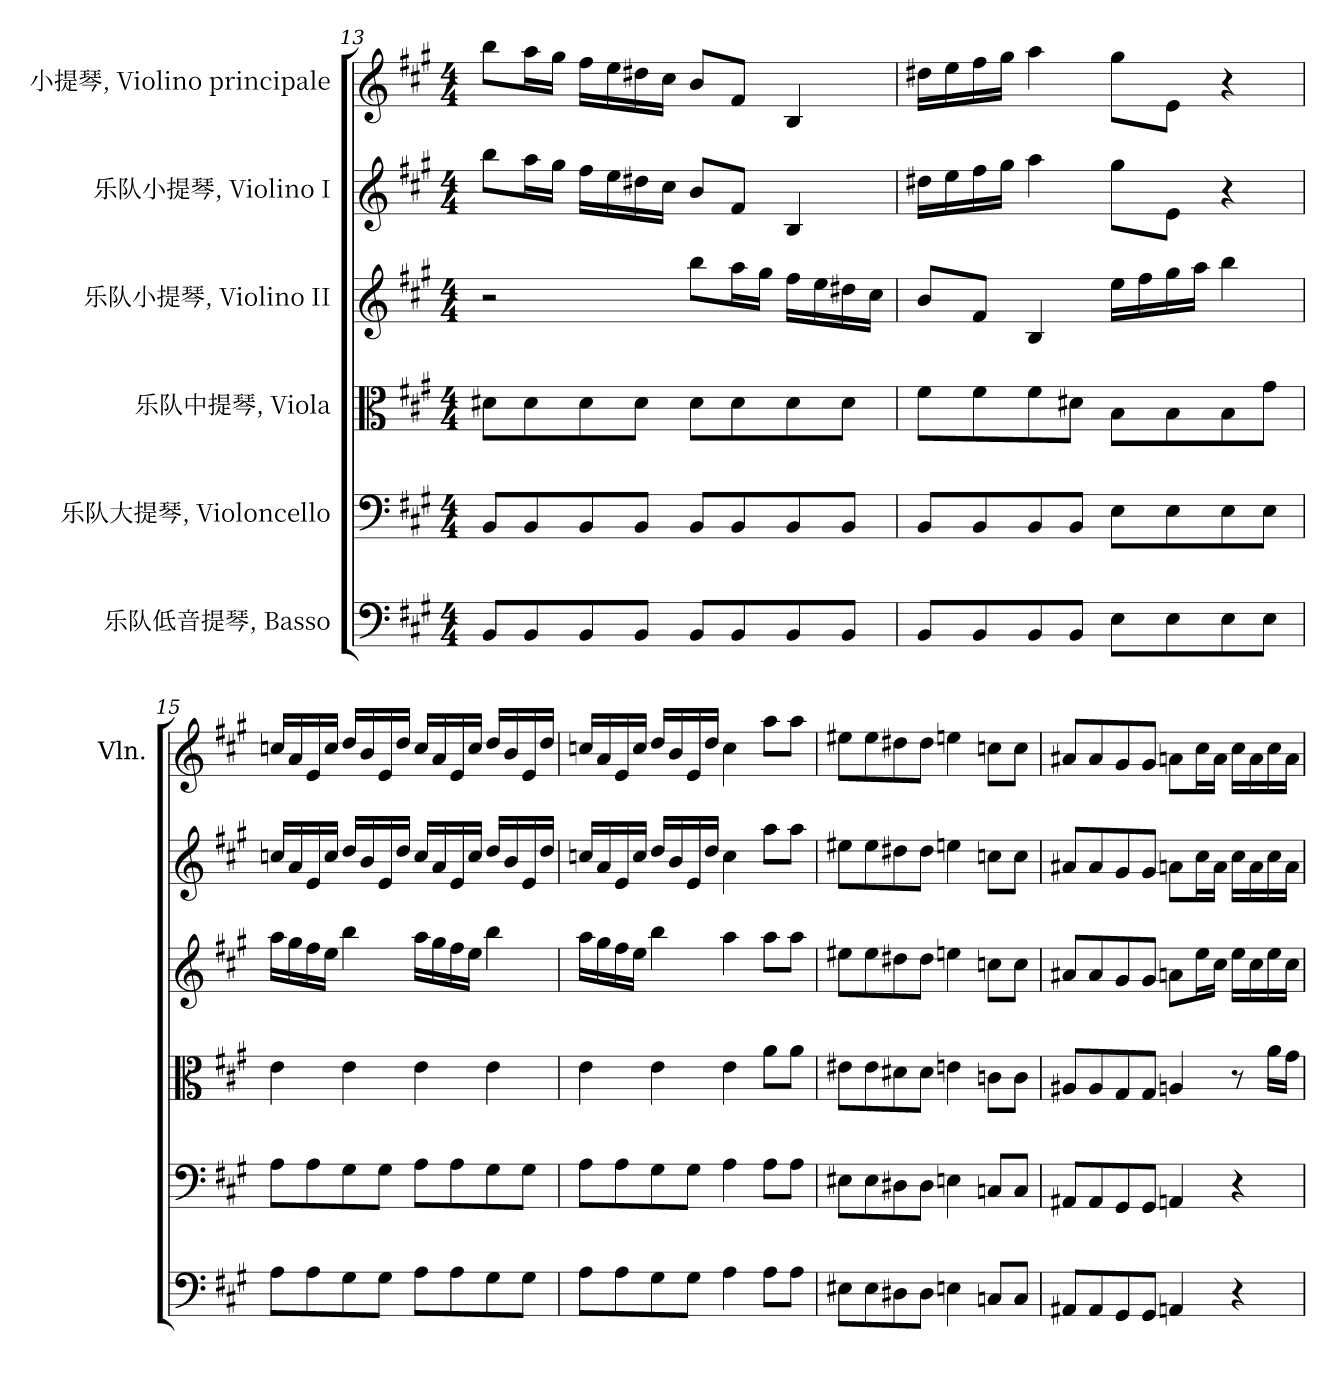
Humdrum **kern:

**kern	**kern	**kern	**kern	**kern	**kern
*part6	*part5	*part4	*part3	*part2	*part1
*staff6	*staff5	*staff4	*staff3	*staff2	*staff1
*I"乐队低音提琴, Basso	*I"乐队大提琴, Violoncello	*I"乐队中提琴, Viola	*I"乐队小提琴, Violino II	*I"乐队小提琴, Violino I	*I"小提琴, Violino principale
*	*	*	*	*	*I'Vln.
!!LO:PB:g=z
*clefF4	*clefF4	*clefC3	*clefG2	*clefG2	*clefG2
*ITrd7c12	*	*	*	*	*
*k[f#c#g#]	*k[f#c#g#]	*k[f#c#g#]	*k[f#c#g#]	*k[f#c#g#]	*k[f#c#g#]
*M4/4	*M4/4	*M4/4	*M4/4	*M4/4	*M4/4
=13	=13	=13	=13	=13	=13
8BBB/L	8BB/L	8d#X\L	2r	8bb\L	8bb\L
8BBB/	8BB/	8d#\	.	16aa\L	16aa\L
.	.	.	.	16gg#\JJ	16gg#\JJ
8BBB/	8BB/	8d#\	.	16ff#\LL	16ff#\LL
.	.	.	.	16ee\	16ee\
8BBB/J	8BB/J	8d#\J	.	16dd#X\	16dd#X\
.	.	.	.	16cc#\JJ	16cc#\JJ
8BBB/L	8BB/L	8d#\L	8bb\L	8b/L	8b/L
8BBB/	8BB/	8d#\	16aa\L	8f#/J	8f#/J
.	.	.	16gg#\JJ	.	.
8BBB/	8BB/	8d#\	16ff#\LL	4B/	4B/
.	.	.	16ee\	.	.
8BBB/J	8BB/J	8d#\J	16dd#X\	.	.
.	.	.	16cc#\JJ	.	.
=14	=14	=14	=14	=14	=14
8BBB/L	8BB/L	8f#\L	8b/L	16dd#X\LL	16dd#X\LL
.	.	.	.	16ee\	16ee\
8BBB/	8BB/	8f#\	8f#/J	16ff#\	16ff#\
.	.	.	.	16gg#\JJ	16gg#\JJ
8BBB/	8BB/	8f#\	4B/	4aa\	4aa\
8BBB/J	8BB/J	8d#X\J	.	.	.
8EE\L	8E\L	8B\L	16ee\LL	8gg#\L	8gg#\L
.	.	.	16ff#\	.	.
8EE\	8E\	8B\	16gg#\	8e\J	8e\J
.	.	.	16aa\JJ	.	.
8EE\	8E\	8B\	4bb\	4r	4r
8EE\J	8E\J	8g#\J	.	.	.
!!LO:LB:g=z
=15	=15	=15	=15	=15	=15
8AA\L	8A\L	4e\	16aa\LL	16ccn/LL	16ccn/LL
.	.	.	16gg#\	16a/	16a/
8AA\	8A\	.	16ff#\	16e/	16e/
.	.	.	16ee\JJ	16cc/JJ	16cc/JJ
8GG#\	8G#\	4e\	4bb\	16dd/LL	16dd/LL
.	.	.	.	16b/	16b/
8GG#\J	8G#\J	.	.	16e/	16e/
.	.	.	.	16dd/JJ	16dd/JJ
8AA\L	8A\L	4e\	16aa\LL	16cc/LL	16cc/LL
.	.	.	16gg#\	16a/	16a/
8AA\	8A\	.	16ff#\	16e/	16e/
.	.	.	16ee\JJ	16cc/JJ	16cc/JJ
8GG#\	8G#\	4e\	4bb\	16dd/LL	16dd/LL
.	.	.	.	16b/	16b/
8GG#\J	8G#\J	.	.	16e/	16e/
.	.	.	.	16dd/JJ	16dd/JJ
=16	=16	=16	=16	=16	=16
8AA\L	8A\L	4e\	16aa\LL	16ccn/LL	16ccn/LL
.	.	.	16gg#\	16a/	16a/
8AA\	8A\	.	16ff#\	16e/	16e/
.	.	.	16ee\JJ	16cc/JJ	16cc/JJ
8GG#\	8G#\	4e\	4bb\	16dd/LL	16dd/LL
.	.	.	.	16b/	16b/
8GG#\J	8G#\J	.	.	16e/	16e/
.	.	.	.	16dd/JJ	16dd/JJ
4AA\	4A\	4e\	4aa\	4cc\	4cc\
8AA\L	8A\L	8a\L	8aa\L	8aa\L	8aa\L
8AA\J	8A\J	8a\J	8aa\J	8aa\J	8aa\J
=17	=17	=17	=17	=17	=17
8EE#X\L	8E#X\L	8e#X\L	8ee#X\L	8ee#X\L	8ee#X\L
8EE#\	8E#\	8e#\	8ee#\	8ee#\	8ee#\
8DD#X\	8D#X\	8d#X\	8dd#X\	8dd#X\	8dd#X\
8DD#\J	8D#\J	8d#\J	8dd#\J	8dd#\J	8dd#\J
4EEn\	4En\	4en\	4een\	4een\	4een\
8CCn/L	8Cn/L	8cn\L	8ccn\L	8ccn\L	8ccn\L
8CC/J	8C/J	8c\J	8cc\J	8cc\J	8cc\J
!!LO:PB:g=z
=18	=18	=18	=18	=18	=18
8AAA#X/L	8AA#X/L	8A#X/L	8a#X/L	8a#X/L	8a#X/L
8AAA#/	8AA#/	8A#/	8a#/	8a#/	8a#/
8GGG#/	8GG#/	8G#/	8g#/	8g#/	8g#/
8GGG#/J	8GG#/J	8G#/J	8g#/J	8g#/J	8g#/J
4AAAn/	4AAn/	4An/	8an\L	8an\L	8an\L
.	.	.	16ee\L	16cc#\L	16cc#\L
.	.	.	16cc#\JJ	16a\JJ	16a\JJ
4r	4r	8r	16ee\LL	16cc#\LL	16cc#\LL
.	.	.	16cc#\	16a\	16a\
.	.	16a\LL	16ee\	16cc#\	16cc#\
.	.	16g#\JJ	16cc#\JJ	16a\JJ	16a\JJ
=	=	=	=	=	=
*-	*-	*-	*-	*-	*-
